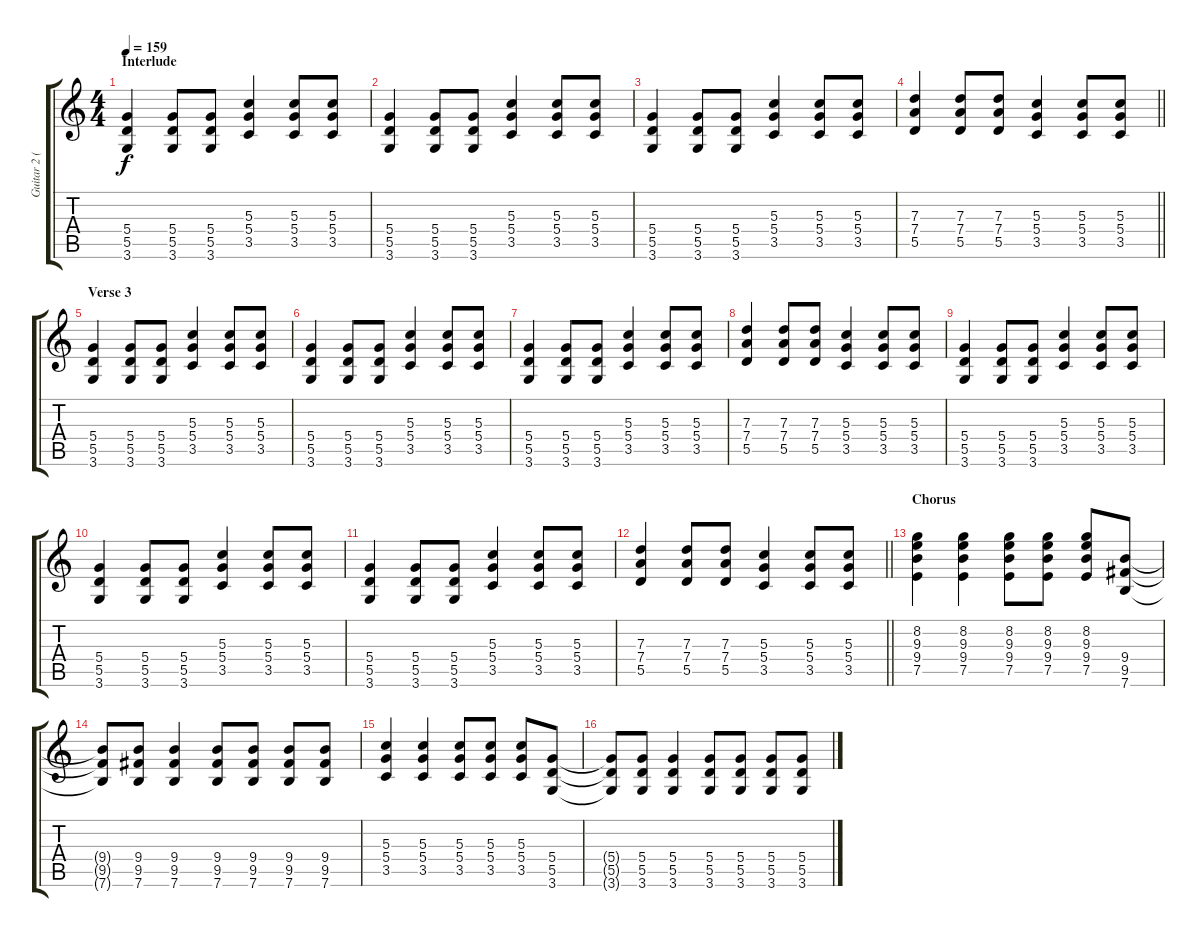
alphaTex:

\track ("Guitar 2 (Jason White)" "Guitar 2 (") {instrument distortionguitar}
\staff {score tabs}
\tuning (E4 B3 G3 D3 A2 E2) {hide}
\ts (4 4)
\section ("" "Interlude")
\tempo 159
\clef g2
\ks c
(5.4 5.5 3.6).4{dy f} (5.4 5.5 3.6).8 (5.4 5.5 3.6).8 (5.3 5.4 3.5).4 (5.3 5.4 3.5).8 (5.3 5.4 3.5).8 |
(5.4 5.5 3.6).4 (5.4 5.5 3.6).8 (5.4 5.5 3.6).8 (5.3 5.4 3.5).4 (5.3 5.4 3.5).8 (5.3 5.4 3.5).8 |
(5.4 5.5 3.6).4 (5.4 5.5 3.6).8 (5.4 5.5 3.6).8 (5.3 5.4 3.5).4 (5.3 5.4 3.5).8 (5.3 5.4 3.5).8 |
\barLineRight lightlight
(7.3 7.4 5.5).4 (7.3 7.4 5.5).8 (7.3 7.4 5.5).8 (5.3 5.4 3.5).4 (5.3 5.4 3.5).8 (5.3 5.4 3.5).8 |
\section ("" "Verse 3")
(5.4 5.5 3.6).4 (5.4 5.5 3.6).8 (5.4 5.5 3.6).8 (5.3 5.4 3.5).4 (5.3 5.4 3.5).8 (5.3 5.4 3.5).8 |
(5.4 5.5 3.6).4 (5.4 5.5 3.6).8 (5.4 5.5 3.6).8 (5.3 5.4 3.5).4 (5.3 5.4 3.5).8 (5.3 5.4 3.5).8 |
(5.4 5.5 3.6).4 (5.4 5.5 3.6).8 (5.4 5.5 3.6).8 (5.3 5.4 3.5).4 (5.3 5.4 3.5).8 (5.3 5.4 3.5).8 |
(7.3 7.4 5.5).4 (7.3 7.4 5.5).8 (7.3 7.4 5.5).8 (5.3 5.4 3.5).4 (5.3 5.4 3.5).8 (5.3 5.4 3.5).8 |
(5.4 5.5 3.6).4 (5.4 5.5 3.6).8 (5.4 5.5 3.6).8 (5.3 5.4 3.5).4 (5.3 5.4 3.5).8 (5.3 5.4 3.5).8 |
(5.4 5.5 3.6).4 (5.4 5.5 3.6).8 (5.4 5.5 3.6).8 (5.3 5.4 3.5).4 (5.3 5.4 3.5).8 (5.3 5.4 3.5).8 |
(5.4 5.5 3.6).4 (5.4 5.5 3.6).8 (5.4 5.5 3.6).8 (5.3 5.4 3.5).4 (5.3 5.4 3.5).8 (5.3 5.4 3.5).8 |
\barLineRight lightlight
(7.3 7.4 5.5).4 (7.3 7.4 5.5).8 (7.3 7.4 5.5).8 (5.3 5.4 3.5).4 (5.3 5.4 3.5).8 (5.3 5.4 3.5).8 |
\section ("" "Chorus")
(8.2 9.3 9.4 7.5).4 (8.2 9.3 9.4 7.5).4 (8.2 9.3 9.4 7.5).8 (8.2 9.3 9.4 7.5).8 (8.2 9.3 9.4 7.5).8 (9.4 9.5 7.6).8 |
(9.4{t} 9.5{t} 7.6{t}).8 (9.4 9.5 7.6).8 (9.4 9.5 7.6).4 (9.4 9.5 7.6).8 (9.4 9.5 7.6).8 (9.4 9.5 7.6).8 (9.4 9.5 7.6).8 |
(5.3 5.4 3.5).4 (5.3 5.4 3.5).4 (5.3 5.4 3.5).8 (5.3 5.4 3.5).8 (5.3 5.4 3.5).8 (5.4 5.5 3.6).8 |
(5.4{t} 5.5{t} 3.6{t}).8 (5.4 5.5 3.6).8 (5.4 5.5 3.6).4 (5.4 5.5 3.6).8 (5.4 5.5 3.6).8 (5.4 5.5 3.6).8 (5.4 5.5 3.6).8
